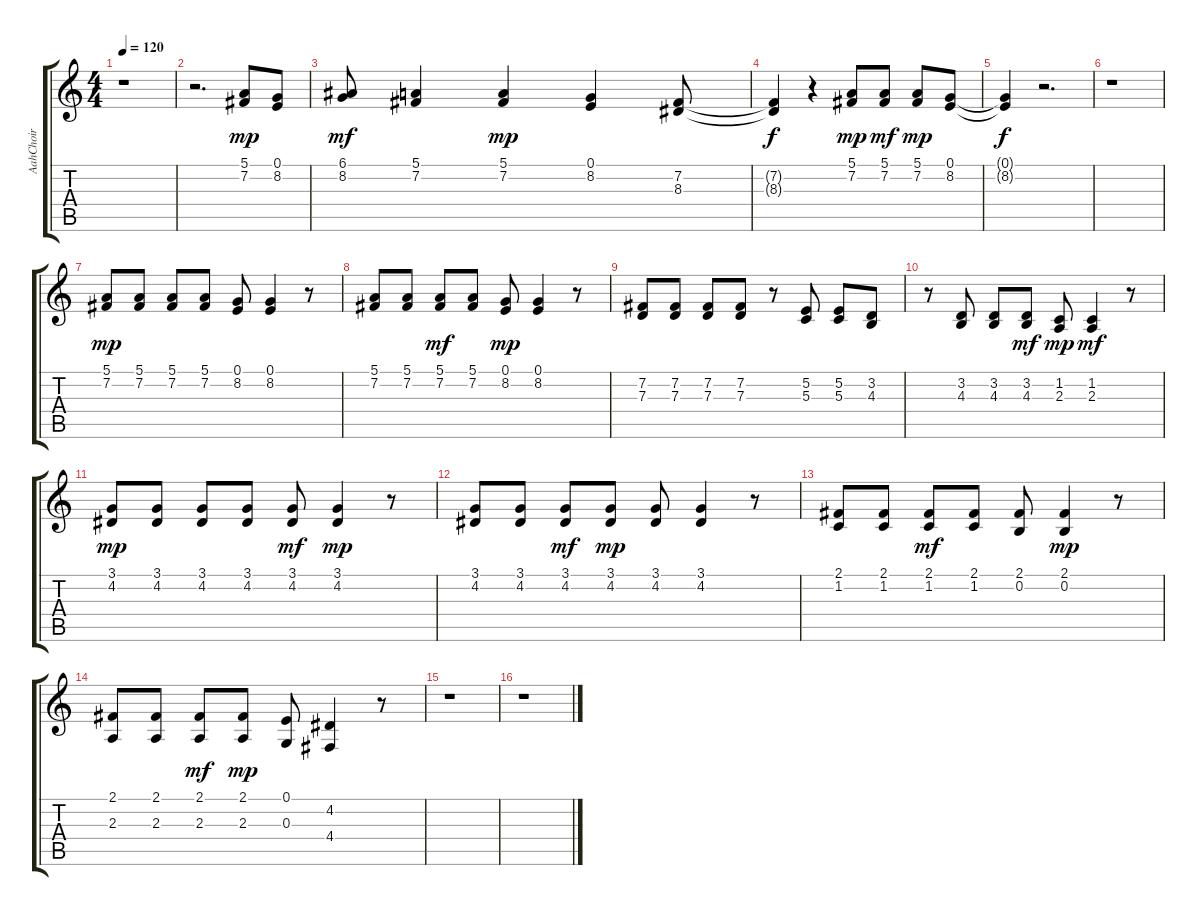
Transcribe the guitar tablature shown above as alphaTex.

\track ("AahChoir" "AahChoir") {instrument choiraahs}
\staff {score tabs}
\tuning (E4 B3 G3 D3 A2 E2) {hide}
\ts (4 4)
\tempo 120
\clef g2
\ks c
r.1{dy f} |
r.2{d} (5.1 7.2).8{dy mp} (0.1 8.2).8 |
(6.1 8.2).8{dy mf} (5.1 7.2).4 (5.1 7.2).4{dy mp} (0.1 8.2).4 (7.2 8.3).8 |
(7.2{t} 8.3{t}).4{dy f} r.4 (5.1 7.2).8{dy mp} (5.1 7.2).8{dy mf} (5.1 7.2).8{dy mp} (0.1 8.2).8 |
(0.1{t} 8.2{t}).4{dy f} r.2{d} |
r.1 |
(5.1 7.2).8{dy mp} (5.1 7.2).8 (5.1 7.2).8 (5.1 7.2).8 (0.1 8.2).8 (0.1 8.2).4 r.8 |
(5.1 7.2).8 (5.1 7.2).8 (5.1 7.2).8{dy mf} (5.1 7.2).8 (0.1 8.2).8{dy mp} (0.1 8.2).4 r.8 |
(7.2 7.3).8 (7.2 7.3).8 (7.2 7.3).8 (7.2 7.3).8 r.8 (5.2 5.3).8 (5.2 5.3).8 (3.2 4.3).8 |
r.8 (3.2 4.3).8 (3.2 4.3).8 (3.2 4.3).8{dy mf} (1.2 2.3).8{dy mp} (1.2 2.3).4{dy mf} r.8 |
(3.1 4.2).8{dy mp} (3.1 4.2).8 (3.1 4.2).8 (3.1 4.2).8 (3.1 4.2).8{dy mf} (3.1 4.2).4{dy mp} r.8 |
(3.1 4.2).8 (3.1 4.2).8 (3.1 4.2).8{dy mf} (3.1 4.2).8{dy mp} (3.1 4.2).8 (3.1 4.2).4 r.8 |
(2.1 1.2).8 (2.1 1.2).8 (2.1 1.2).8{dy mf} (2.1 1.2).8 (2.1 0.2).8 (2.1 0.2).4{dy mp} r.8 |
(2.1 2.3).8 (2.1 2.3).8 (2.1 2.3).8{dy mf} (2.1 2.3).8{dy mp} (0.1 0.3).8 (4.2 4.4).4 r.8 |
r.1 |
r.1
